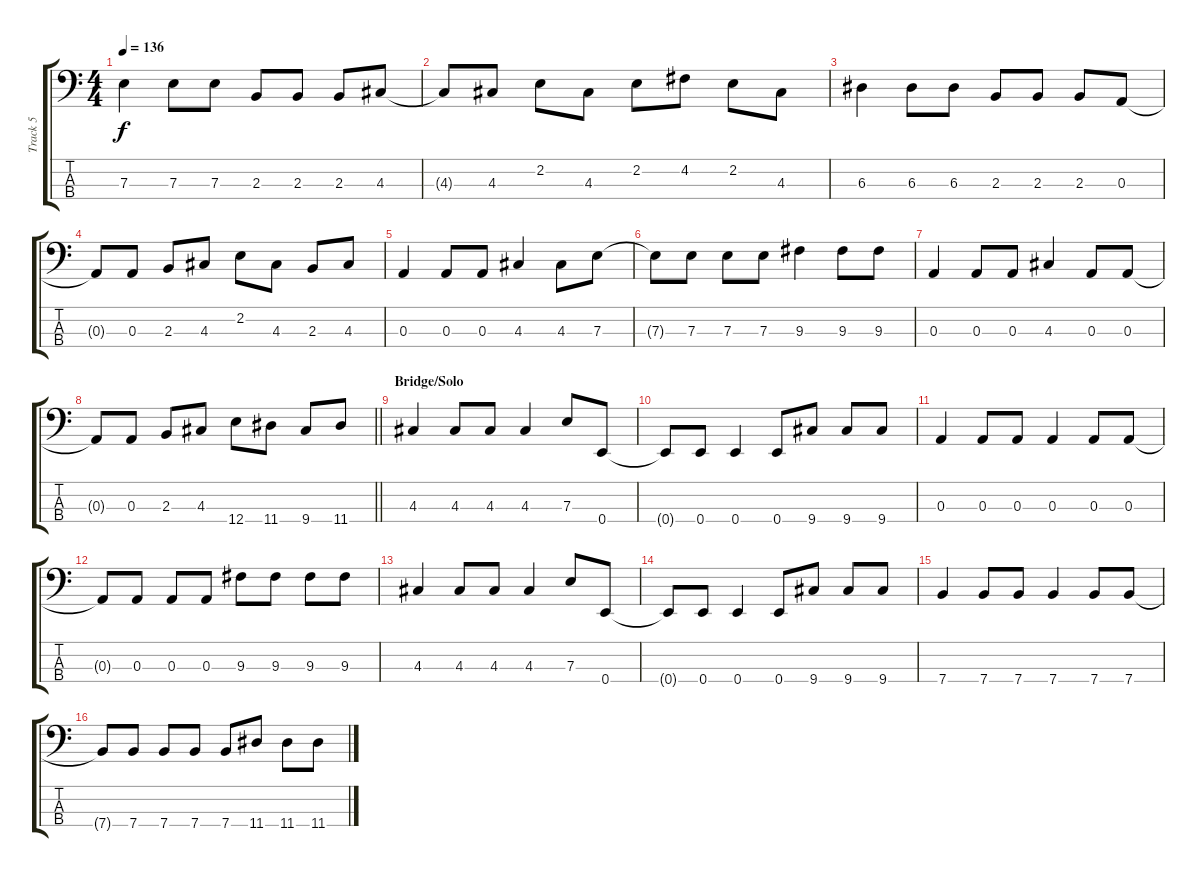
\track ("Track 5" "Track 5") {instrument electricbassfinger}
\staff {score tabs}
\tuning (G2 D2 A1 E1) {hide}
\ts (4 4)
\tempo 136
\clef f4
\ks c
7.3.4{dy f} 7.3.8 7.3.8 2.3.8 2.3.8 2.3.8 4.3.8 |
4.3{t}.8 4.3.8 2.2.8 4.3.8 2.2.8 4.2.8 2.2.8 4.3.8 |
6.3.4 6.3.8 6.3.8 2.3.8 2.3.8 2.3.8 0.3.8 |
0.3{t}.8 0.3.8 2.3.8 4.3.8 2.2.8 4.3.8 2.3.8 4.3.8 |
0.3.4 0.3.8 0.3.8 4.3.4 4.3.8 7.3.8 |
7.3{t}.8 7.3.8 7.3.8 7.3.8 9.3.4 9.3.8 9.3.8 |
0.3.4 0.3.8 0.3.8 4.3.4 0.3.8 0.3.8 |
\barLineRight lightlight
0.3{t}.8 0.3.8 2.3.8 4.3.8 12.4.8 11.4.8 9.4.8 11.4.8 |
\section ("" "Bridge/Solo")
4.3.4 4.3.8 4.3.8 4.3.4 7.3.8 0.4.8 |
0.4{t}.8 0.4.8 0.4.4 0.4.8 9.4.8 9.4.8 9.4.8 |
0.3.4 0.3.8 0.3.8 0.3.4 0.3.8 0.3.8 |
0.3{t}.8 0.3.8 0.3.8 0.3.8 9.3.8 9.3.8 9.3.8 9.3.8 |
4.3.4 4.3.8 4.3.8 4.3.4 7.3.8 0.4.8 |
0.4{t}.8 0.4.8 0.4.4 0.4.8 9.4.8 9.4.8 9.4.8 |
7.4.4 7.4.8 7.4.8 7.4.4 7.4.8 7.4.8 |
7.4{t}.8 7.4.8 7.4.8 7.4.8 7.4.8 11.4.8 11.4.8 11.4.8
